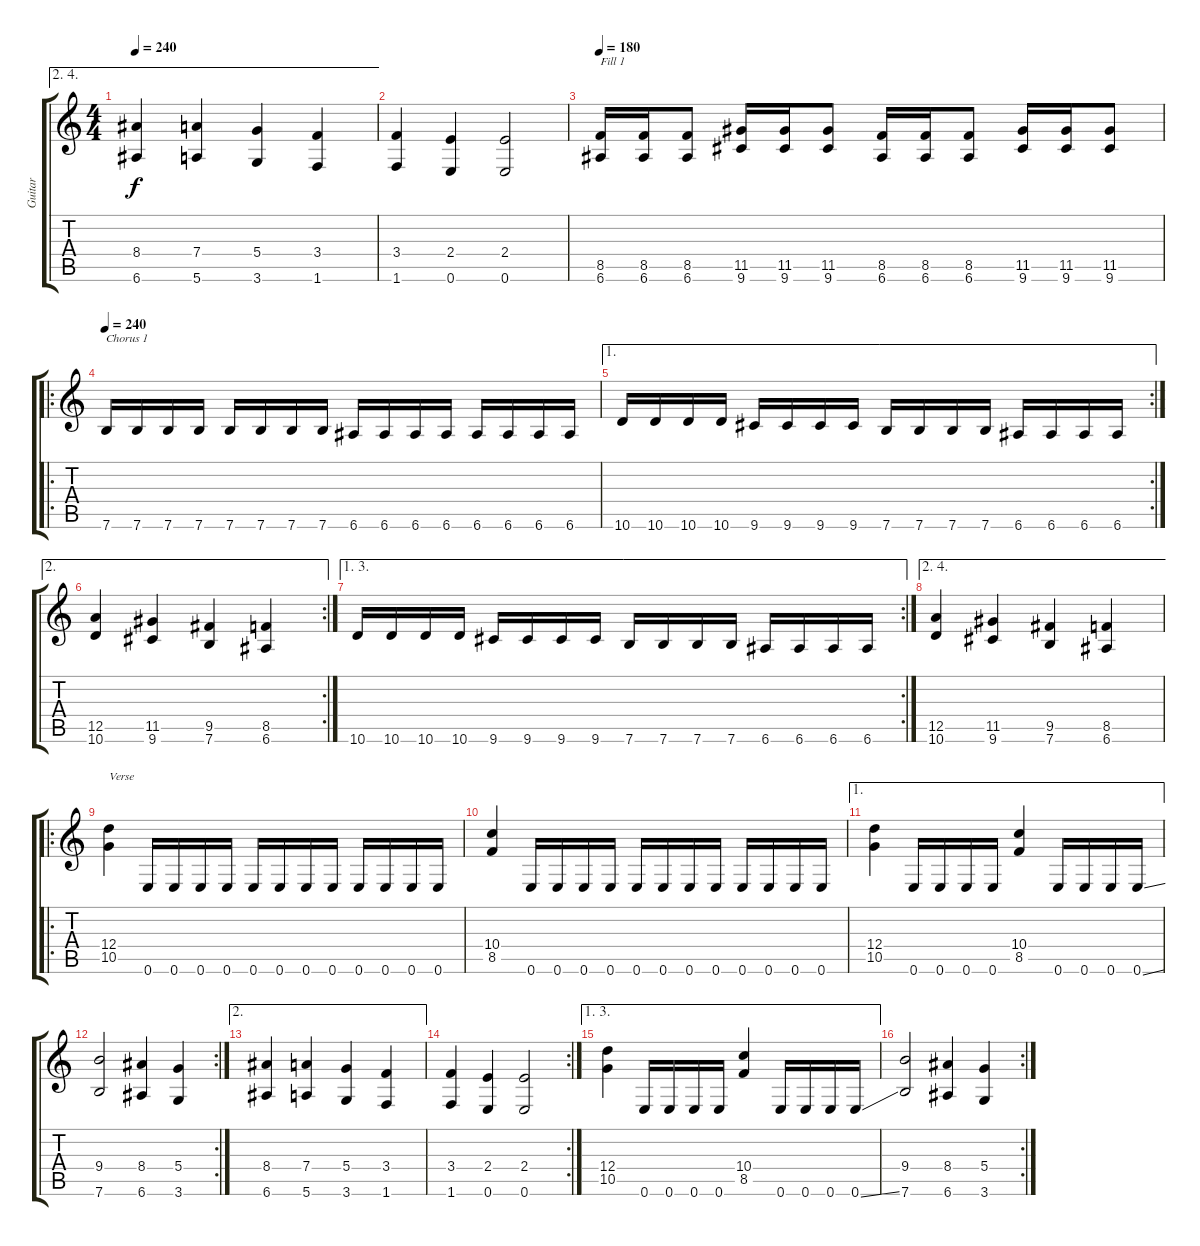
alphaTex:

\track ("Guitar" "Guitar") {instrument distortionguitar}
\staff {score tabs}
\tuning (E4 B3 G3 D3 A2 E2) {hide}
\ae (2 4)
\ts (4 4)
\tempo 240
\clef g2
\ks c
(8.4 6.6).4{dy f} (7.4 5.6).4 (5.4 3.6).4 (3.4 1.6).4 |
(3.4 1.6).4 (2.4 0.6).4 (2.4 0.6).2 |
\tempo 180
(8.5 6.6).16{txt "Fill 1"} (8.5 6.6).16 (8.5 6.6).8 (11.5 9.6).16 (11.5 9.6).16 (11.5 9.6).8 (8.5 6.6).16 (8.5 6.6).16 (8.5 6.6).8 (11.5 9.6).16 (11.5 9.6).16 (11.5 9.6).8 |
\ro
\tempo 240
7.6.16{txt "Chorus 1"} 7.6.16 7.6.16 7.6.16 7.6.16 7.6.16 7.6.16 7.6.16 6.6.16 6.6.16 6.6.16 6.6.16 6.6.16 6.6.16 6.6.16 6.6.16 |
\ae 1
\rc 2
10.6.16 10.6.16 10.6.16 10.6.16 9.6.16 9.6.16 9.6.16 9.6.16 7.6.16 7.6.16 7.6.16 7.6.16 6.6.16 6.6.16 6.6.16 6.6.16 |
\ae 2
\rc 2
(12.5 10.6).4 (11.5 9.6).4 (9.5 7.6).4 (8.5 6.6).4 |
\ae (1 3)
\rc 2
10.6.16 10.6.16 10.6.16 10.6.16 9.6.16 9.6.16 9.6.16 9.6.16 7.6.16 7.6.16 7.6.16 7.6.16 6.6.16 6.6.16 6.6.16 6.6.16 |
\ae (2 4)
(12.5 10.6).4 (11.5 9.6).4 (9.5 7.6).4 (8.5 6.6).4 |
\ro
(12.4 10.5).4{txt "Verse"} 0.6.16 0.6.16 0.6.16 0.6.16 0.6.16 0.6.16 0.6.16 0.6.16 0.6.16 0.6.16 0.6.16 0.6.16 |
(10.4 8.5).4 0.6.16 0.6.16 0.6.16 0.6.16 0.6.16 0.6.16 0.6.16 0.6.16 0.6.16 0.6.16 0.6.16 0.6.16 |
\ae 1
(12.4 10.5).4 0.6.16 0.6.16 0.6.16 0.6.16 (10.4 8.5).4 0.6.16 0.6.16 0.6.16 0.6{ss}.16 |
\rc 2
(9.4 7.6).2 (8.4 6.6).4 (5.4 3.6).4 |
\ae 2
(8.4 6.6).4 (7.4 5.6).4 (5.4 3.6).4 (3.4 1.6).4 |
\rc 2
(3.4 1.6).4 (2.4 0.6).4 (2.4 0.6).2 |
\ae (1 3)
(12.4 10.5).4 0.6.16 0.6.16 0.6.16 0.6.16 (10.4 8.5).4 0.6.16 0.6.16 0.6.16 0.6{ss}.16 |
\rc 2
(9.4 7.6).2 (8.4 6.6).4 (5.4 3.6).4
